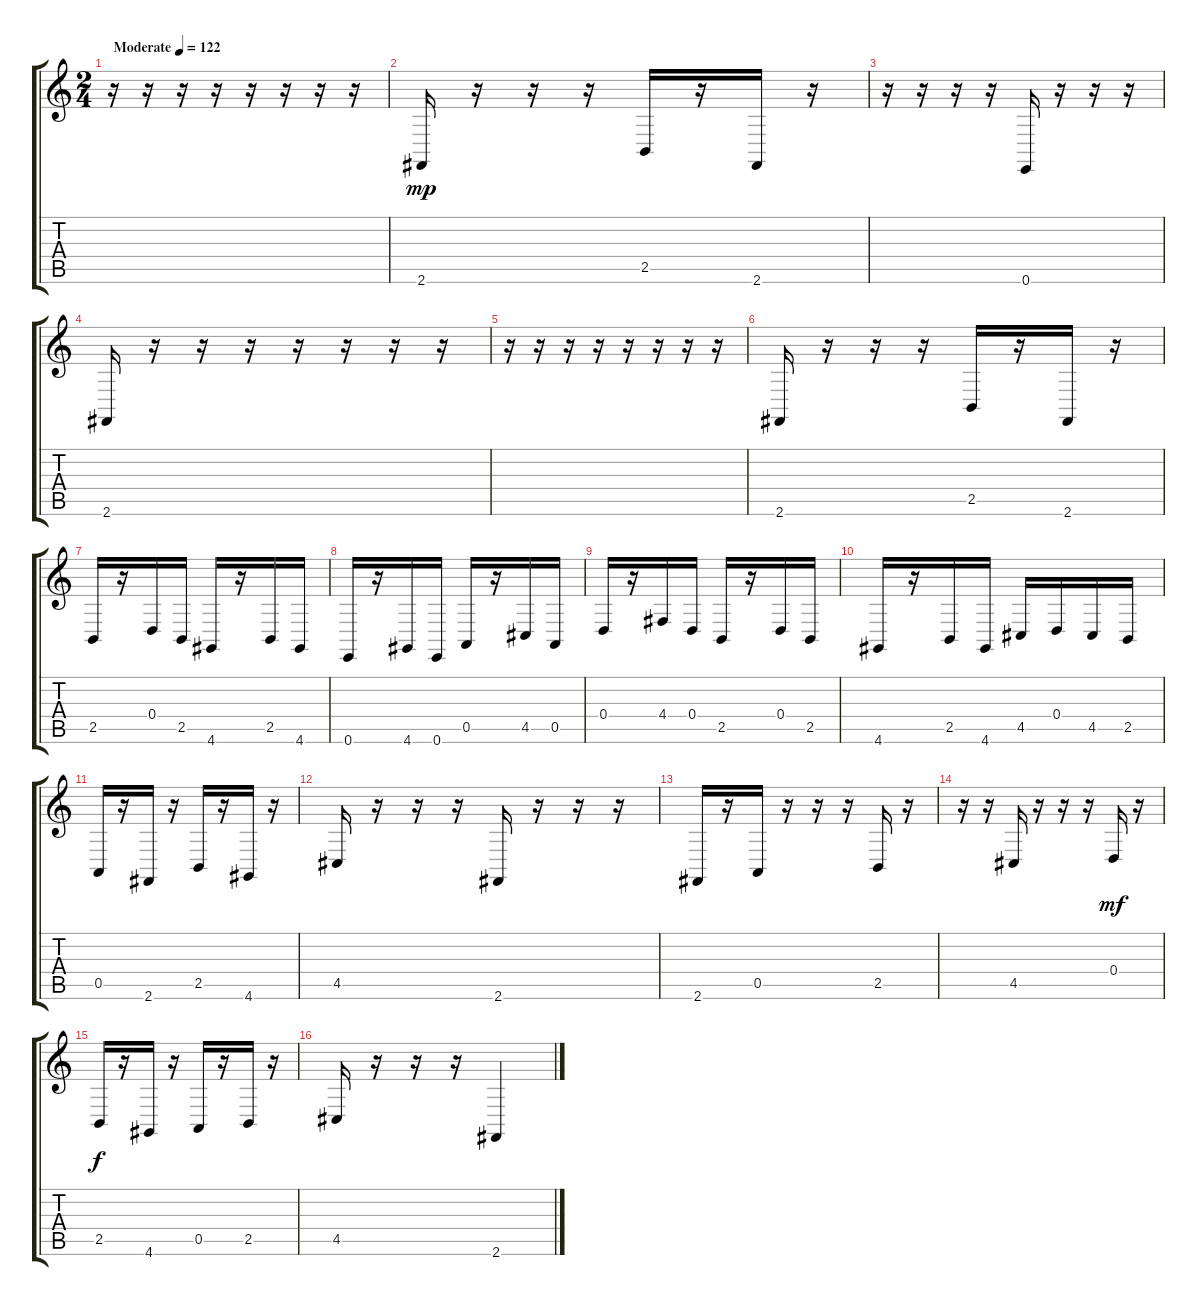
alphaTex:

\track "" {instrument stringensemble1}
\staff {score tabs}
\tuning (E4 B3 G3 D3 A2 E2) {hide}
\ts (2 4)
\tempo (122 "Moderate")
\clef g2
\ks c
r.16{dy mp instrument stringensemble1} r.16 r.16 r.16 r.16 r.16 r.16 r.16 |
2.6.16 r.16 r.16 r.16 2.5.16 r.16 2.6.16 r.16 |
r.16 r.16 r.16 r.16 0.6.16 r.16 r.16 r.16 |
2.6.16 r.16 r.16 r.16 r.16 r.16 r.16 r.16 |
r.16 r.16 r.16 r.16 r.16 r.16 r.16 r.16 |
2.6.16 r.16 r.16 r.16 2.5.16 r.16 2.6.16 r.16 |
2.5.16 r.16 0.4.16 2.5.16 4.6.16 r.16 2.5.16 4.6.16 |
0.6.16 r.16 4.6.16 0.6.16 0.5.16 r.16 4.5.16 0.5.16 |
0.4.16 r.16 4.4.16 0.4.16 2.5.16 r.16 0.4.16 2.5.16 |
4.6.16 r.16 2.5.16 4.6.16 4.5.16 0.4.16 4.5.16 2.5.16 |
0.5.16 r.16 2.6.16 r.16 2.5.16 r.16 4.6.16 r.16 |
4.5.16 r.16 r.16 r.16 2.6.16 r.16 r.16 r.16 |
2.6.16 r.16 0.5.16 r.16 r.16 r.16 2.5.16 r.16 |
r.16 r.16 4.5.16 r.16 r.16 r.16 0.4.16{dy mf} r.16 |
2.5.16{dy f} r.16 4.6.16 r.16 0.5.16 r.16 2.5.16 r.16 |
4.5.16 r.16 r.16 r.16 2.6.4
